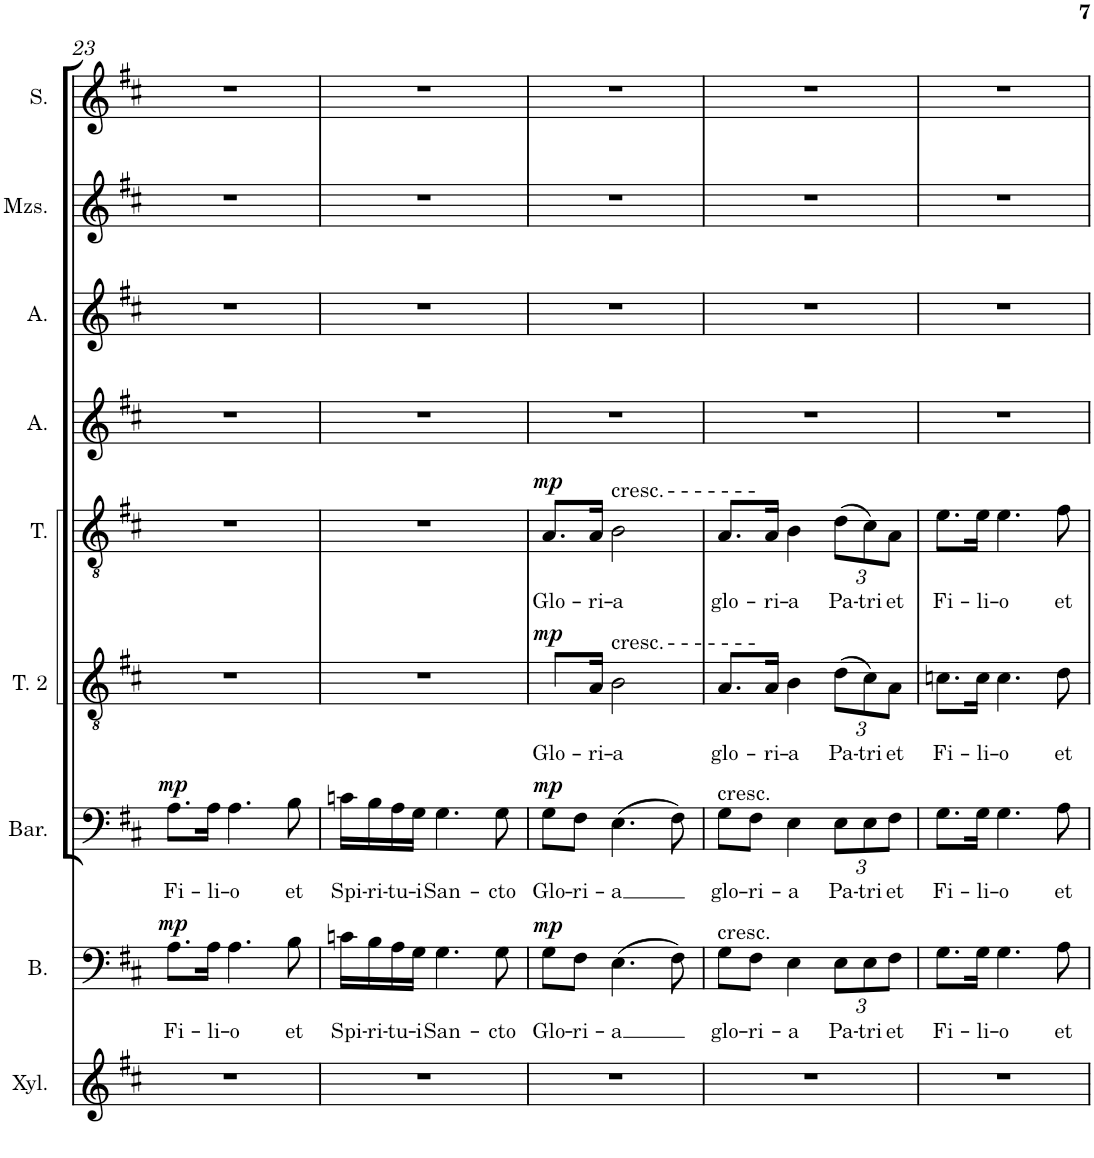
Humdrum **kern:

**kern	**kern	**text	**dynam	**kern	**text	**dynam	**kern	**text	**dynam	**kern	**text	**dynam	**kern	**kern	**kern	**kern
*part9	*part8	*part8	*part8	*part7	*part7	*part7	*part6	*part6	*part6	*part5	*part5	*part5	*part4	*part3	*part2	*part1
*staff9	*staff8	*staff8	*staff8	*staff7	*staff7	*staff7	*staff6	*staff6	*staff6	*staff5	*staff5	*staff5	*staff4	*staff3	*staff2	*staff1
*I"Xylophone	*I"Bass	*	*	*I"Baryton	*	*	*I"Ténor 2	*	*	*I"Tenor	*	*	*I"Alto	*I"Alto	*I"Mezzo-soprano	*I"Soprano
*I'Xyl.	*I'B.	*	*	*I'Bar.	*	*	*I'T. 2	*	*	*I'T.	*	*	*I'A.	*I'A.	*I'Mzs.	*I'S.
!!LO:PB:g=z
*clefG2	*clefF4	*	*	*clefF4	*	*	*clefGv2	*	*	*clefGv2	*	*	*clefG2	*clefG2	*clefG2	*clefG2
*Trd-7c-12	*	*	*	*	*	*	*	*	*	*	*	*	*	*	*	*
*k[f#c#]	*k[f#c#]	*	*	*k[f#c#]	*	*	*k[f#c#]	*	*	*k[f#c#]	*	*	*k[f#c#]	*k[f#c#]	*k[f#c#]	*k[f#c#]
*M3/4	*M3/4	*	*	*M3/4	*	*	*M3/4	*	*	*M3/4	*	*	*M3/4	*M3/4	*M3/4	*M3/4
=23	=23	=23	=23	=23	=23	=23	=23	=23	=23	=23	=23	=23	=23	=23	=23	=23
!	!	!LO:LY:b	!LO:DY:a	!	!LO:LY:b	!LO:DY:a	!	!	!	!	!	!	!	!	!	!
2.r	8.A\L	Fi-	mp	8.A\L	Fi-	mp	2.r	.	.	2.r	.	.	2.r	2.r	2.r	2.r
!	!	!LO:LY:b	!	!	!LO:LY:b	!	!	!	!	!	!	!	!	!	!	!
.	16A\Jk	-li-	.	16A\Jk	-li-	.	.	.	.	.	.	.	.	.	.	.
!	!	!LO:LY:b	!	!	!LO:LY:b	!	!	!	!	!	!	!	!	!	!	!
.	4.A\	-o	.	4.A\	-o	.	.	.	.	.	.	.	.	.	.	.
!	!	!LO:LY:b	!	!	!LO:LY:b	!	!	!	!	!	!	!	!	!	!	!
.	8B\	et	.	8B\	et	.	.	.	.	.	.	.	.	.	.	.
=24	=24	=24	=24	=24	=24	=24	=24	=24	=24	=24	=24	=24	=24	=24	=24	=24
!	!	!LO:LY:b	!	!	!LO:LY:b	!	!	!	!	!	!	!	!	!	!	!
2.r	16cn\LL	Spi-	.	16cn\LL	Spi-	.	2.r	.	.	2.r	.	.	2.r	2.r	2.r	2.r
!	!	!LO:LY:b	!	!	!LO:LY:b	!	!	!	!	!	!	!	!	!	!	!
.	16B\	-ri-	.	16B\	-ri-	.	.	.	.	.	.	.	.	.	.	.
!	!	!LO:LY:b	!	!	!LO:LY:b	!	!	!	!	!	!	!	!	!	!	!
.	16A\	-tu-	.	16A\	-tu-	.	.	.	.	.	.	.	.	.	.	.
!	!	!LO:LY:b	!	!	!LO:LY:b	!	!	!	!	!	!	!	!	!	!	!
.	16G\JJ	-i	.	16G\JJ	-i	.	.	.	.	.	.	.	.	.	.	.
!	!	!LO:LY:b	!	!	!LO:LY:b	!	!	!	!	!	!	!	!	!	!	!
.	4.G\	San-	.	4.G\	San-	.	.	.	.	.	.	.	.	.	.	.
!	!	!LO:LY:b	!	!	!LO:LY:b	!	!	!	!	!	!	!	!	!	!	!
.	8G\	-cto	.	8G\	-cto	.	.	.	.	.	.	.	.	.	.	.
=25	=25	=25	=25	=25	=25	=25	=25	=25	=25	=25	=25	=25	=25	=25	=25	=25
!	!	!LO:LY:b	!LO:DY:a	!	!LO:LY:b	!LO:DY:a	!	!LO:LY:b	!LO:DY:a	!	!LO:LY:b	!LO:DY:a	!	!	!	!
2.r	8G\L	Glo-	mp	8G\L	Glo-	mp	8.A/L	Glo-	mp	8.A/L	Glo-	mp	2.r	2.r	2.r	2.r
!	!	!LO:LY:b	!	!	!LO:LY:b	!	!	!	!	!	!	!	!	!	!	!
.	8F#\J	-ri-	.	8F#\J	-ri-	.	.	.	.	.	.	.	.	.	.	.
!	!	!	!	!	!	!	!	!LO:LY:b	!	!	!LO:LY:b	!	!	!	!	!
.	.	.	.	.	.	.	16A/Jk	-ri-	.	16A/Jk	-ri-	.	.	.	.	.
!	!	!	!	!	!	!	!	!	!	!LO:TX:a:t=cresc.	!	!	!	!	!	!
!	!	!	!	!	!	!	!LO:TX:a:t=cresc.	!	!	!	!	!	!	!	!	!
!	!	!LO:LY:b	!	!	!LO:LY:b	!	!	!LO:LY:b	!	!	!LO:LY:b	!	!	!	!	!
.	(4.E\	-a	.	(4.E\	-a	.	2B\	-a	.	2B\	-a	.	.	.	.	.
.	8F#\)	.	.	8F#\)	.	.	.	.	.	.	.	.	.	.	.	.
=26	=26	=26	=26	=26	=26	=26	=26	=26	=26	=26	=26	=26	=26	=26	=26	=26
!	!	!	!	!LO:TX:a:t=cresc.	!	!	!	!	!	!	!	!	!	!	!	!
!	!LO:TX:a:t=cresc.	!	!	!	!	!	!	!	!	!	!	!	!	!	!	!
!	!	!LO:LY:b	!	!	!LO:LY:b	!	!	!LO:LY:b	!	!	!LO:LY:b	!	!	!	!	!
2.r	8G\L	glo-	.	8G\L	glo-	.	8.A/L	glo-	.	8.A/L	glo-	.	2.r	2.r	2.r	2.r
!	!	!LO:LY:b	!	!	!LO:LY:b	!	!	!	!	!	!	!	!	!	!	!
.	8F#\J	-ri-	.	8F#\J	-ri-	.	.	.	.	.	.	.	.	.	.	.
!	!	!	!	!	!	!	!	!LO:LY:b	!	!	!LO:LY:b	!	!	!	!	!
.	.	.	.	.	.	.	16A/Jk	-ri-	.	16A/Jk	-ri-	.	.	.	.	.
!	!	!LO:LY:b	!	!	!LO:LY:b	!	!	!LO:LY:b	!	!	!LO:LY:b	!	!	!	!	!
.	4E\	-a	.	4E\	-a	.	4B\	-a	.	4B\	-a	.	.	.	.	.
*	*Xbrackettup	*	*	*	*	*	*	*	*	*	*	*	*	*	*	*
!	!	!LO:LY:b	!	!	!	!	!	!	!	!	!	!	!	!	!	!
*	*	*	*	*Xbrackettup	*	*	*	*	*	*	*	*	*	*	*	*
!	!	!	!	!	!LO:LY:b	!	!	!	!	!	!	!	!	!	!	!
*	*	*	*	*	*	*	*Xbrackettup	*	*	*	*	*	*	*	*	*
!	!	!	!	!	!	!	!	!LO:LY:b	!	!	!	!	!	!	!	!
*	*	*	*	*	*	*	*	*	*	*Xbrackettup	*	*	*	*	*	*
!	!	!	!	!	!	!	!	!	!	!	!LO:LY:b	!	!	!	!	!
.	12E\L	Pa-	.	12E\L	Pa-	.	(12d\L	Pa-	.	(12d\L	Pa-	.	.	.	.	.
!	!	!LO:LY:b	!	!	!LO:LY:b	!	!	!LO:LY:b	!	!	!LO:LY:b	!	!	!	!	!
.	12E\	-tri	.	12E\	-tri	.	12c#\)	-tri	.	12c#\)	-tri	.	.	.	.	.
!	!	!LO:LY:b	!	!	!LO:LY:b	!	!	!LO:LY:b	!	!	!LO:LY:b	!	!	!	!	!
.	12F#\J	et	.	12F#\J	et	.	12A\J	et	.	12A\J	et	.	.	.	.	.
=27	=27	=27	=27	=27	=27	=27	=27	=27	=27	=27	=27	=27	=27	=27	=27	=27
!	!	!LO:LY:b	!	!	!LO:LY:b	!	!	!LO:LY:b	!	!	!LO:LY:b	!	!	!	!	!
2.r	8.G\L	Fi-	.	8.G\L	Fi-	.	8.cn\L	Fi-	.	8.e\L	Fi-	.	2.r	2.r	2.r	2.r
!	!	!LO:LY:b	!	!	!LO:LY:b	!	!	!LO:LY:b	!	!	!LO:LY:b	!	!	!	!	!
.	16G\Jk	-li-	.	16G\Jk	-li-	.	16c\Jk	-li-	.	16e\Jk	-li-	.	.	.	.	.
!	!	!LO:LY:b	!	!	!LO:LY:b	!	!	!LO:LY:b	!	!	!LO:LY:b	!	!	!	!	!
.	4.G\	-o	.	4.G\	-o	.	4.c\	-o	.	4.e\	-o	.	.	.	.	.
!	!	!LO:LY:b	!	!	!LO:LY:b	!	!	!LO:LY:b	!	!	!LO:LY:b	!	!	!	!	!
.	8A\	et	.	8A\	et	.	8d\	et	.	8f#\	et	.	.	.	.	.
=	=	=	=	=	=	=	=	=	=	=	=	=	=	=	=	=
*-	*-	*-	*-	*-	*-	*-	*-	*-	*-	*-	*-	*-	*-	*-	*-	*-
